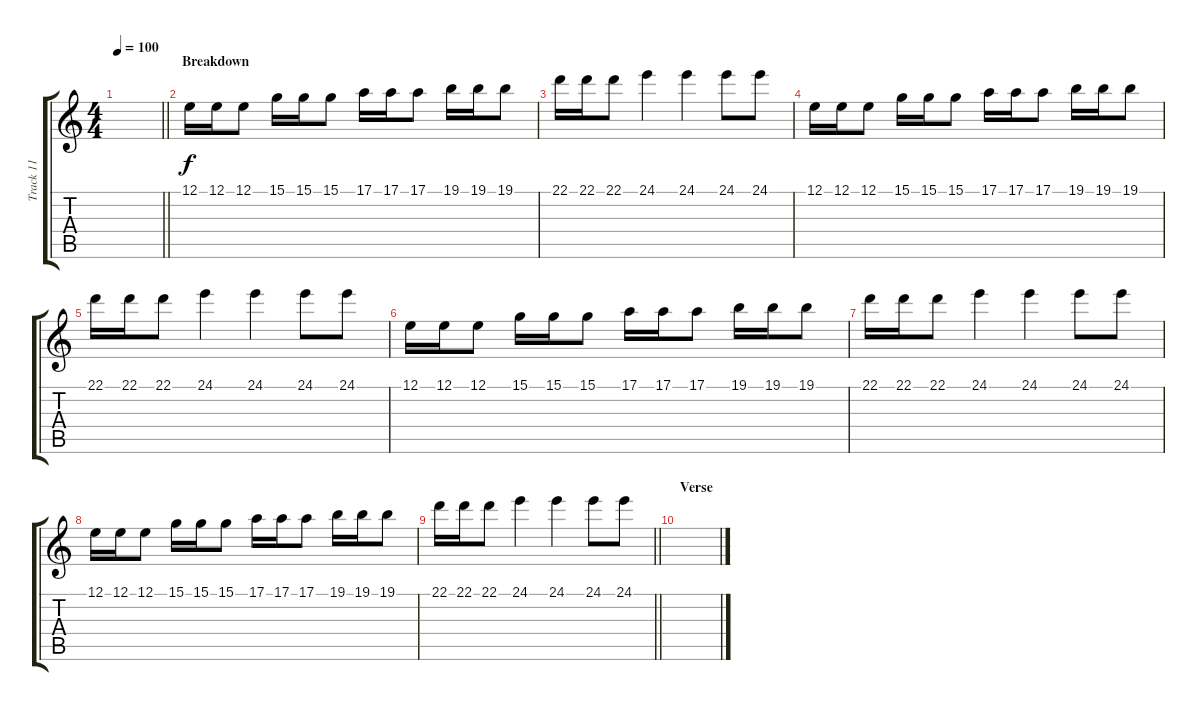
\track ("Track 11" "Track 11") {instrument musicbox}
\staff {score tabs}
\tuning (E4 B3 G3 D3 A2 E2) {hide}
\ts (4 4)
\tempo 100
\clef g2
\barLineRight lightlight
\ks c
|
\section ("" "Breakdown")
12.1.16 12.1.16 12.1.8 15.1.16 15.1.16 15.1.8 17.1.16 17.1.16 17.1.8 19.1.16 19.1.16 19.1.8 |
22.1.16 22.1.16 22.1.8 24.1.4 24.1.4 24.1.8 24.1.8 |
12.1.16 12.1.16 12.1.8 15.1.16 15.1.16 15.1.8 17.1.16 17.1.16 17.1.8 19.1.16 19.1.16 19.1.8 |
22.1.16 22.1.16 22.1.8 24.1.4 24.1.4 24.1.8 24.1.8 |
12.1.16 12.1.16 12.1.8 15.1.16 15.1.16 15.1.8 17.1.16 17.1.16 17.1.8 19.1.16 19.1.16 19.1.8 |
22.1.16 22.1.16 22.1.8 24.1.4 24.1.4 24.1.8 24.1.8 |
12.1.16 12.1.16 12.1.8 15.1.16 15.1.16 15.1.8 17.1.16 17.1.16 17.1.8 19.1.16 19.1.16 19.1.8 |
\barLineRight lightlight
22.1.16 22.1.16 22.1.8 24.1.4 24.1.4 24.1.8 24.1.8 |
\section ("" "Verse")
